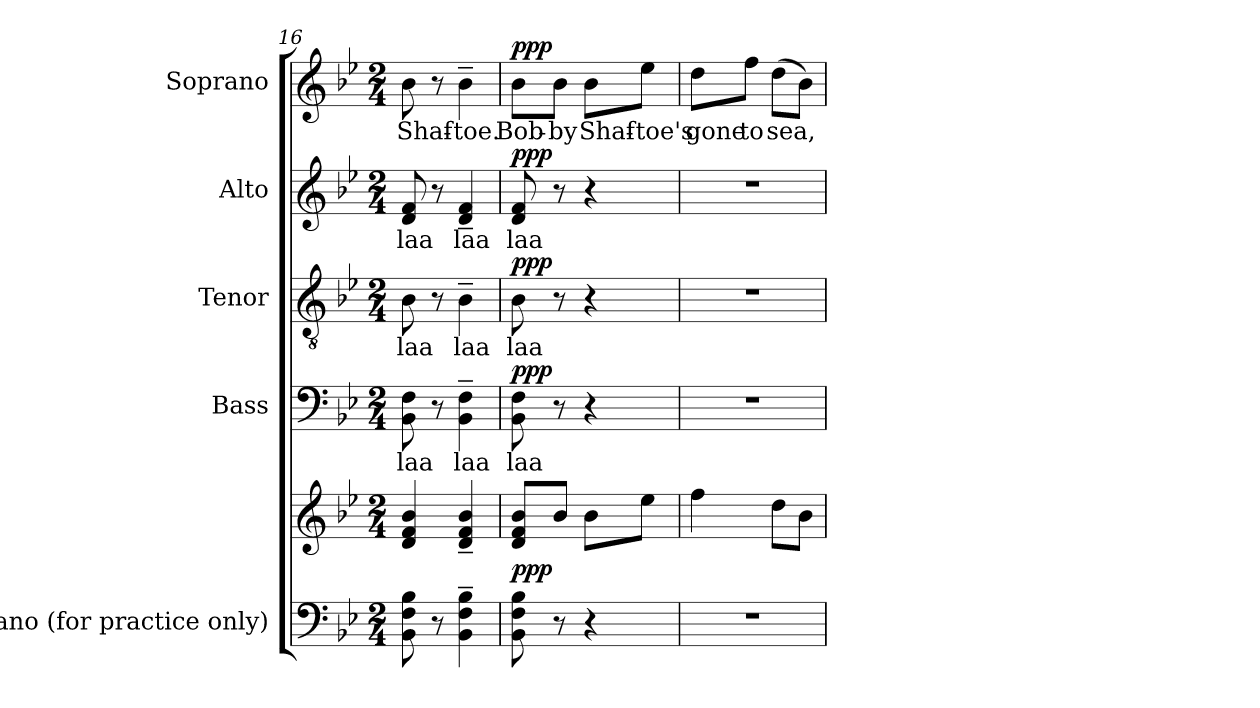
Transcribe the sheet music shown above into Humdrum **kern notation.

**kern	**kern	**dynam	**kern	**text	**dynam	**kern	**text	**dynam	**kern	**text	**dynam	**kern	**text	**dynam
*part5	*part5	*part5	*part4	*part4	*part4	*part3	*part3	*part3	*part2	*part2	*part2	*part1	*part1	*part1
*staff6	*staff5	*staff5/6	*staff4	*staff4	*staff4	*staff3	*staff3	*staff3	*staff2	*staff2	*staff2	*staff1	*staff1	*staff1
*I"Piano (for practice only)	*	*	*I"Bass	*	*	*I"Tenor	*	*	*I"Alto	*	*	*I"Soprano	*	*
*I'Pno.	*	*	*I'B.	*	*	*I'T.	*	*	*I'A.	*	*	*I'S.	*	*
*clefF4	*clefG2	*	*clefF4	*	*	*clefGv2	*	*	*clefG2	*	*	*clefG2	*	*
*	*	*	*	*	*	*ITrd7c12	*	*	*	*	*	*	*	*
*k[b-e-]	*k[b-e-]	*	*k[b-e-]	*	*	*k[b-e-]	*	*	*k[b-e-]	*	*	*k[b-e-]	*	*
*B-:	*B-:	*	*B-:	*	*	*B-:	*	*	*B-:	*	*	*B-:	*	*
*M2/4	*M2/4	*	*M2/4	*	*	*M2/4	*	*	*M2/4	*	*	*M2/4	*	*
=16	=16	=16	=16	=16	=16	=16	=16	=16	=16	=16	=16	=16	=16	=16
!	!	!	!	!LO:LY:b:color=#000000	!	!	!	!	!	!	!	!	!	!
!	!	!	!	!	!	!	!LO:LY:b:color=#000000	!	!	!	!	!	!	!
!	!	!	!	!	!	!	!	!	!	!LO:LY:b:color=#000000	!	!	!	!
!	!	!	!	!	!	!	!	!	!	!	!	!	!LO:LY:b:color=#000000	!
8BB-i\ 8Fi 8B-i	4di/ 4fi 4b-i	.	8BB-i\ 8Fi	laa	.	8BB-i\	laa	.	8di/ 8fi	laa	.	8b-i\	Shaf-	.
8r	.	.	8r	.	.	8r	.	.	8r	.	.	8r	.	.
!	!	!	!	!LO:LY:b:color=#000000	!	!	!	!	!	!	!	!	!	!
!	!	!	!	!	!	!	!LO:LY:b:color=#000000	!	!	!	!	!	!	!
!	!	!	!	!	!	!	!	!	!	!LO:LY:b:color=#000000	!	!	!	!
!	!	!	!	!	!	!	!	!	!	!	!	!	!LO:LY:b:color=#000000	!
4BB-i\~ 4Fi~ 4B-i~	4di/~ 4fi~ 4b-i~	.	4BB-i\~ 4Fi~	laa	.	4BB-~i\	laa	.	4di/~ 4fi~	laa	.	4b-~i\	-toe.	.
=17	=17	=17	=17	=17	=17	=17	=17	=17	=17	=17	=17	=17	=17	=17
!	!	!	!	!LO:LY:b:color=#000000	!	!	!	!	!	!	!	!	!	!
!	!	!	!	!	!	!	!LO:LY:b:color=#000000	!	!	!	!	!	!	!
!	!	!	!	!	!	!	!	!	!	!LO:LY:b:color=#000000	!	!	!	!
!	!	!	!	!	!	!	!	!	!	!	!	!	!LO:LY:b:color=#000000	!
8BB-i\ 8Fi 8B-i	8di/ 8fi 8b-iL	ppp	8BB-i\ 8Fi	laa	ppp	8BB-i\	laa	ppp	8di/ 8fi	laa	ppp	8b-i\L	Bob-	ppp
!	!	!	!	!	!	!	!	!	!	!	!	!	!LO:LY:b:color=#000000	!
8r	8b-i/J	.	8r	.	.	8r	.	.	8r	.	.	8b-i\J	-by	.
!	!	!	!	!	!	!	!	!	!	!	!	!	!LO:LY:b:color=#000000	!
4r	8b-i\L	.	4r	.	.	4r	.	.	4r	.	.	8b-i\L	Shaf-	.
!	!	!	!	!	!	!	!	!	!	!	!	!	!LO:LY:b:color=#000000	!
.	8ee-i\J	.	.	.	.	.	.	.	.	.	.	8ee-i\J	-toe's	.
!!LO:LB:g=z
=18	=18	=18	=18	=18	=18	=18	=18	=18	=18	=18	=18	=18	=18	=18
!LO:N:vis=1	!	!	!LO:N:vis=1	!	!	!LO:N:vis=1	!	!	!LO:N:vis=1	!	!	!	!	!
!	!	!	!	!	!	!	!	!	!	!	!	!	!LO:LY:b:color=#000000	!
2r	4ffi\	.	2r	.	.	2r	.	.	2r	.	.	8ddi\L	gone	.
!	!	!	!	!	!	!	!	!	!	!	!	!	!LO:LY:b:color=#000000	!
.	.	.	.	.	.	.	.	.	.	.	.	8ffi\J	to	.
!	!	!	!	!	!	!	!	!	!	!	!	!	!LO:LY:b:color=#000000	!
.	8ddi\L	.	.	.	.	.	.	.	.	.	.	(8ddi\L	sea,	.
.	8b-i\J	.	.	.	.	.	.	.	.	.	.	8b-i\J)	.	.
=	=	=	=	=	=	=	=	=	=	=	=	=	=	=
*-	*-	*-	*-	*-	*-	*-	*-	*-	*-	*-	*-	*-	*-	*-
